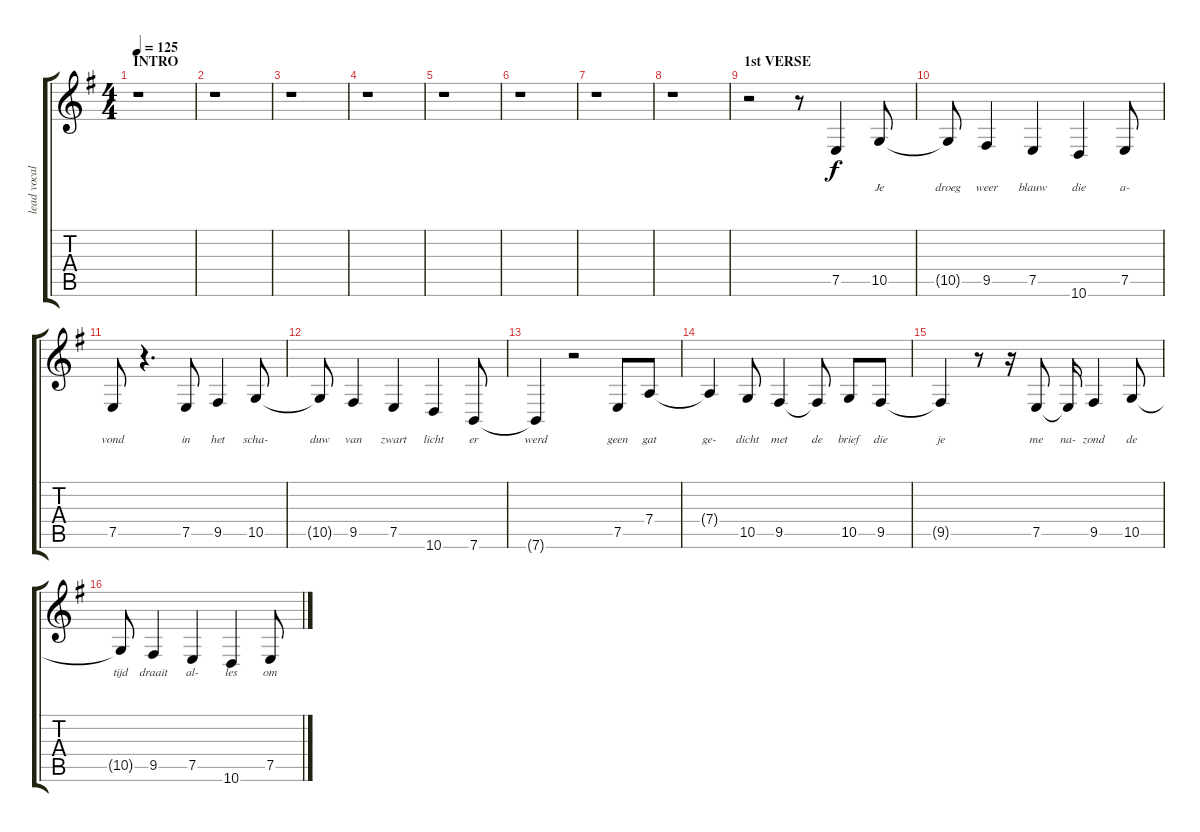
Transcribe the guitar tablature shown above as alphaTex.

\track ("lead vocals" "lead vocal") {instrument clarinet}
\staff {score tabs}
\tuning (E4 B3 G3 D3 A2 E2) {hide}
\ts (4 4)
\section ("" "INTRO")
\tempo 125
\clef g2
\ks eminor
r.1{dy f instrument clarinet} |
r.1 |
r.1 |
r.1 |
r.1 |
r.1 |
r.1 |
r.1 |
\section ("" "1st VERSE")
r.2 r.8 7.5.4{lyrics (0 "") lyrics (1 "") lyrics (2 "") lyrics (3 "") lyrics (4 "")} 10.5.8{lyrics (0 "Je") lyrics (1 "") lyrics (2 "") lyrics (3 "") lyrics (4 "")} |
10.5{t}.8{lyrics (0 "droeg") lyrics (1 "") lyrics (2 "") lyrics (3 "") lyrics (4 "")} 9.5.4{lyrics (0 "weer") lyrics (1 "") lyrics (2 "") lyrics (3 "") lyrics (4 "")} 7.5.4{lyrics (0 "blauw") lyrics (1 "") lyrics (2 "") lyrics (3 "") lyrics (4 "")} 10.6.4{lyrics (0 "die") lyrics (1 "") lyrics (2 "") lyrics (3 "") lyrics (4 "")} 7.5.8{lyrics (0 "a-") lyrics (1 "") lyrics (2 "") lyrics (3 "") lyrics (4 "")} |
7.5.8{lyrics (0 "vond") lyrics (1 "") lyrics (2 "") lyrics (3 "") lyrics (4 "")} r.4{d} 7.5.8{lyrics (0 "in") lyrics (1 "") lyrics (2 "") lyrics (3 "") lyrics (4 "")} 9.5.4{lyrics (0 "het") lyrics (1 "") lyrics (2 "") lyrics (3 "") lyrics (4 "")} 10.5.8{lyrics (0 "scha-") lyrics (1 "") lyrics (2 "") lyrics (3 "") lyrics (4 "")} |
10.5{t}.8{lyrics (0 "duw") lyrics (1 "") lyrics (2 "") lyrics (3 "") lyrics (4 "")} 9.5.4{lyrics (0 "van") lyrics (1 "") lyrics (2 "") lyrics (3 "") lyrics (4 "")} 7.5.4{lyrics (0 "zwart") lyrics (1 "") lyrics (2 "") lyrics (3 "") lyrics (4 "")} 10.6.4{lyrics (0 "licht") lyrics (1 "") lyrics (2 "") lyrics (3 "") lyrics (4 "")} 7.6.8{lyrics (0 "er") lyrics (1 "") lyrics (2 "") lyrics (3 "") lyrics (4 "")} |
7.6{t}.4{lyrics (0 "werd") lyrics (1 "") lyrics (2 "") lyrics (3 "") lyrics (4 "")} r.2 7.5.8{lyrics (0 "geen") lyrics (1 "") lyrics (2 "") lyrics (3 "") lyrics (4 "")} 7.4.8{lyrics (0 "gat") lyrics (1 "") lyrics (2 "") lyrics (3 "") lyrics (4 "")} |
7.4{t}.4{lyrics (0 "ge-") lyrics (1 "") lyrics (2 "") lyrics (3 "") lyrics (4 "")} 10.5.8{lyrics (0 "dicht") lyrics (1 "") lyrics (2 "") lyrics (3 "") lyrics (4 "")} 9.5.4{lyrics (0 "met") lyrics (1 "") lyrics (2 "") lyrics (3 "") lyrics (4 "")} 9.5{t}.8{lyrics (0 "de") lyrics (1 "") lyrics (2 "") lyrics (3 "") lyrics (4 "")} 10.5.8{lyrics (0 "brief") lyrics (1 "") lyrics (2 "") lyrics (3 "") lyrics (4 "")} 9.5.8{lyrics (0 "die") lyrics (1 "") lyrics (2 "") lyrics (3 "") lyrics (4 "")} |
9.5{t}.4{lyrics (0 "je") lyrics (1 "") lyrics (2 "") lyrics (3 "") lyrics (4 "")} r.8 r.16 7.5.8{lyrics (0 "me") lyrics (1 "") lyrics (2 "") lyrics (3 "") lyrics (4 "")} 7.5{t}.16{lyrics (0 "na-") lyrics (1 "") lyrics (2 "") lyrics (3 "") lyrics (4 "")} 9.5.4{lyrics (0 "zond") lyrics (1 "") lyrics (2 "") lyrics (3 "") lyrics (4 "")} 10.5.8{lyrics (0 "de") lyrics (1 "") lyrics (2 "") lyrics (3 "") lyrics (4 "")} |
10.5{t}.8{lyrics (0 "tijd") lyrics (1 "") lyrics (2 "") lyrics (3 "") lyrics (4 "")} 9.5.4{lyrics (0 "draait") lyrics (1 "") lyrics (2 "") lyrics (3 "") lyrics (4 "")} 7.5.4{lyrics (0 "al-") lyrics (1 "") lyrics (2 "") lyrics (3 "") lyrics (4 "")} 10.6.4{lyrics (0 "les") lyrics (1 "") lyrics (2 "") lyrics (3 "") lyrics (4 "")} 7.5.8{lyrics (0 "om") lyrics (1 "") lyrics (2 "") lyrics (3 "") lyrics (4 "")}
